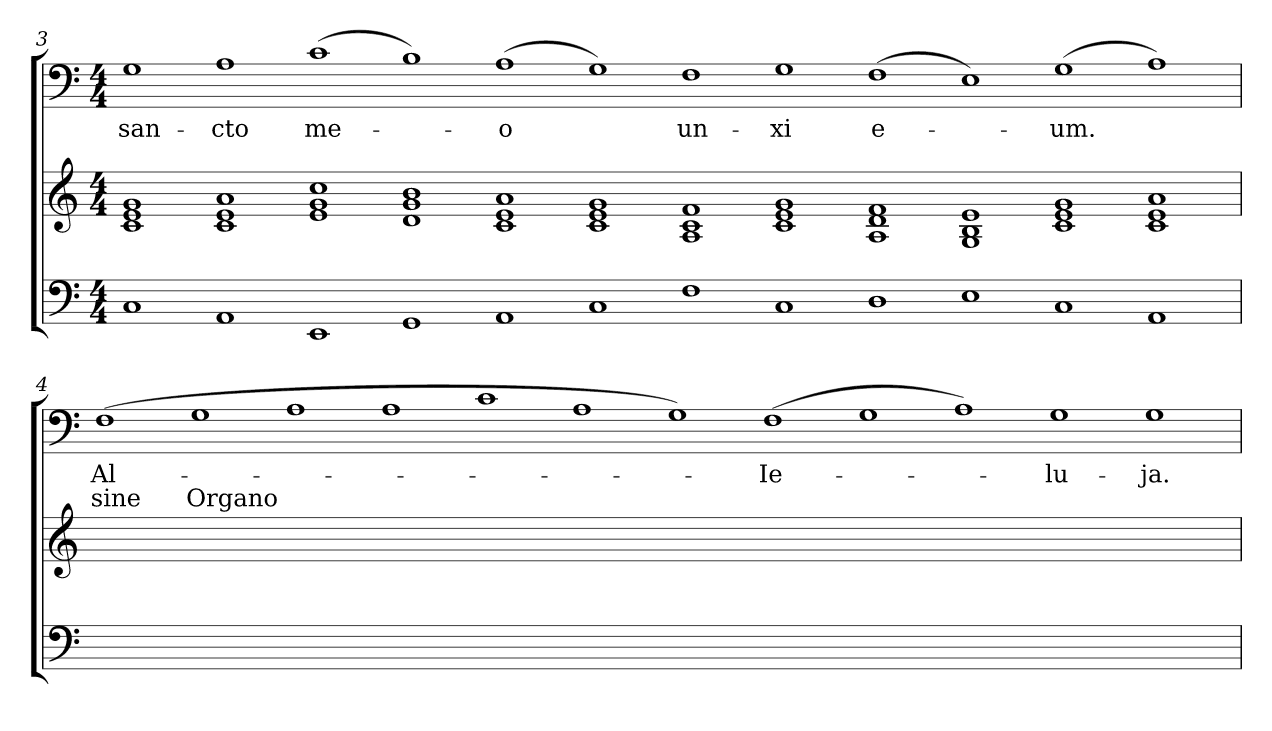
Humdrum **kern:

**kern	**kern	**kern	**text	**text
*part3	*part2	*part1	*part1	*part1
*staff3	*staff2	*staff1	*staff1	*staff1
!!LO:LB:g=z
*clefF4	*clefG2	*clefF4	*	*
*k[]	*k[]	*k[]	*	*
*M4/4	*M4/4	*M4/4	*	*
=3	=3	=3	=3	=3
!	!	!	!LO:LY:b	!
1C	1c 1e 1g	1G	san-	.
!	!	!	!LO:LY:b	!
1AA	1c 1e 1a	1A	-cto	.
!	!	!	!LO:LY:b	!
1EE	1e 1g 1cc	(>1c	me-	.
1GG	1d 1g 1b	1B)	.	.
!	!	!	!LO:LY:b	!
1AA	1c 1e 1a	(>1A	-o	.
1C	1c 1e 1g	1G)	.	.
!	!	!	!LO:LY:b	!
1F	1A 1c 1f	1F	un-	.
!	!	!	!LO:LY:b	!
1C	1c 1e 1g	1G	-xi	.
!	!	!	!LO:LY:b	!
1D	1A 1d 1f	(>1F	e-	.
1E	1G 1B 1e	1E)	.	.
!	!	!	!LO:LY:b	!
1C	1c 1e 1g	(>1G	-um.	.
1AA	1c 1e 1a	1A)	.	.
!!LO:PB:g=z
=4	=4	=4	=4	=4
!	!	!	!LO:LY:b	!LO:LY:b
000.ryy	000.ryy	(>1F	Al-	sine
!	!	!	!	!LO:LY:b
.	.	1G	.	Organo
.	.	1A	.	.
.	.	1A	.	.
.	.	1c	.	.
.	.	1A	.	.
.	.	1G)	.	.
!	!	!	!LO:LY:b	!
.	.	(>1F	-Ie-	.
.	.	1G	.	.
.	.	1A)	.	.
!	!	!	!LO:LY:b	!
.	.	1G	-lu-	.
!	!	!	!LO:LY:b	!
.	.	1G	-ja.	.
=	=	=	=	=
*-	*-	*-	*-	*-
